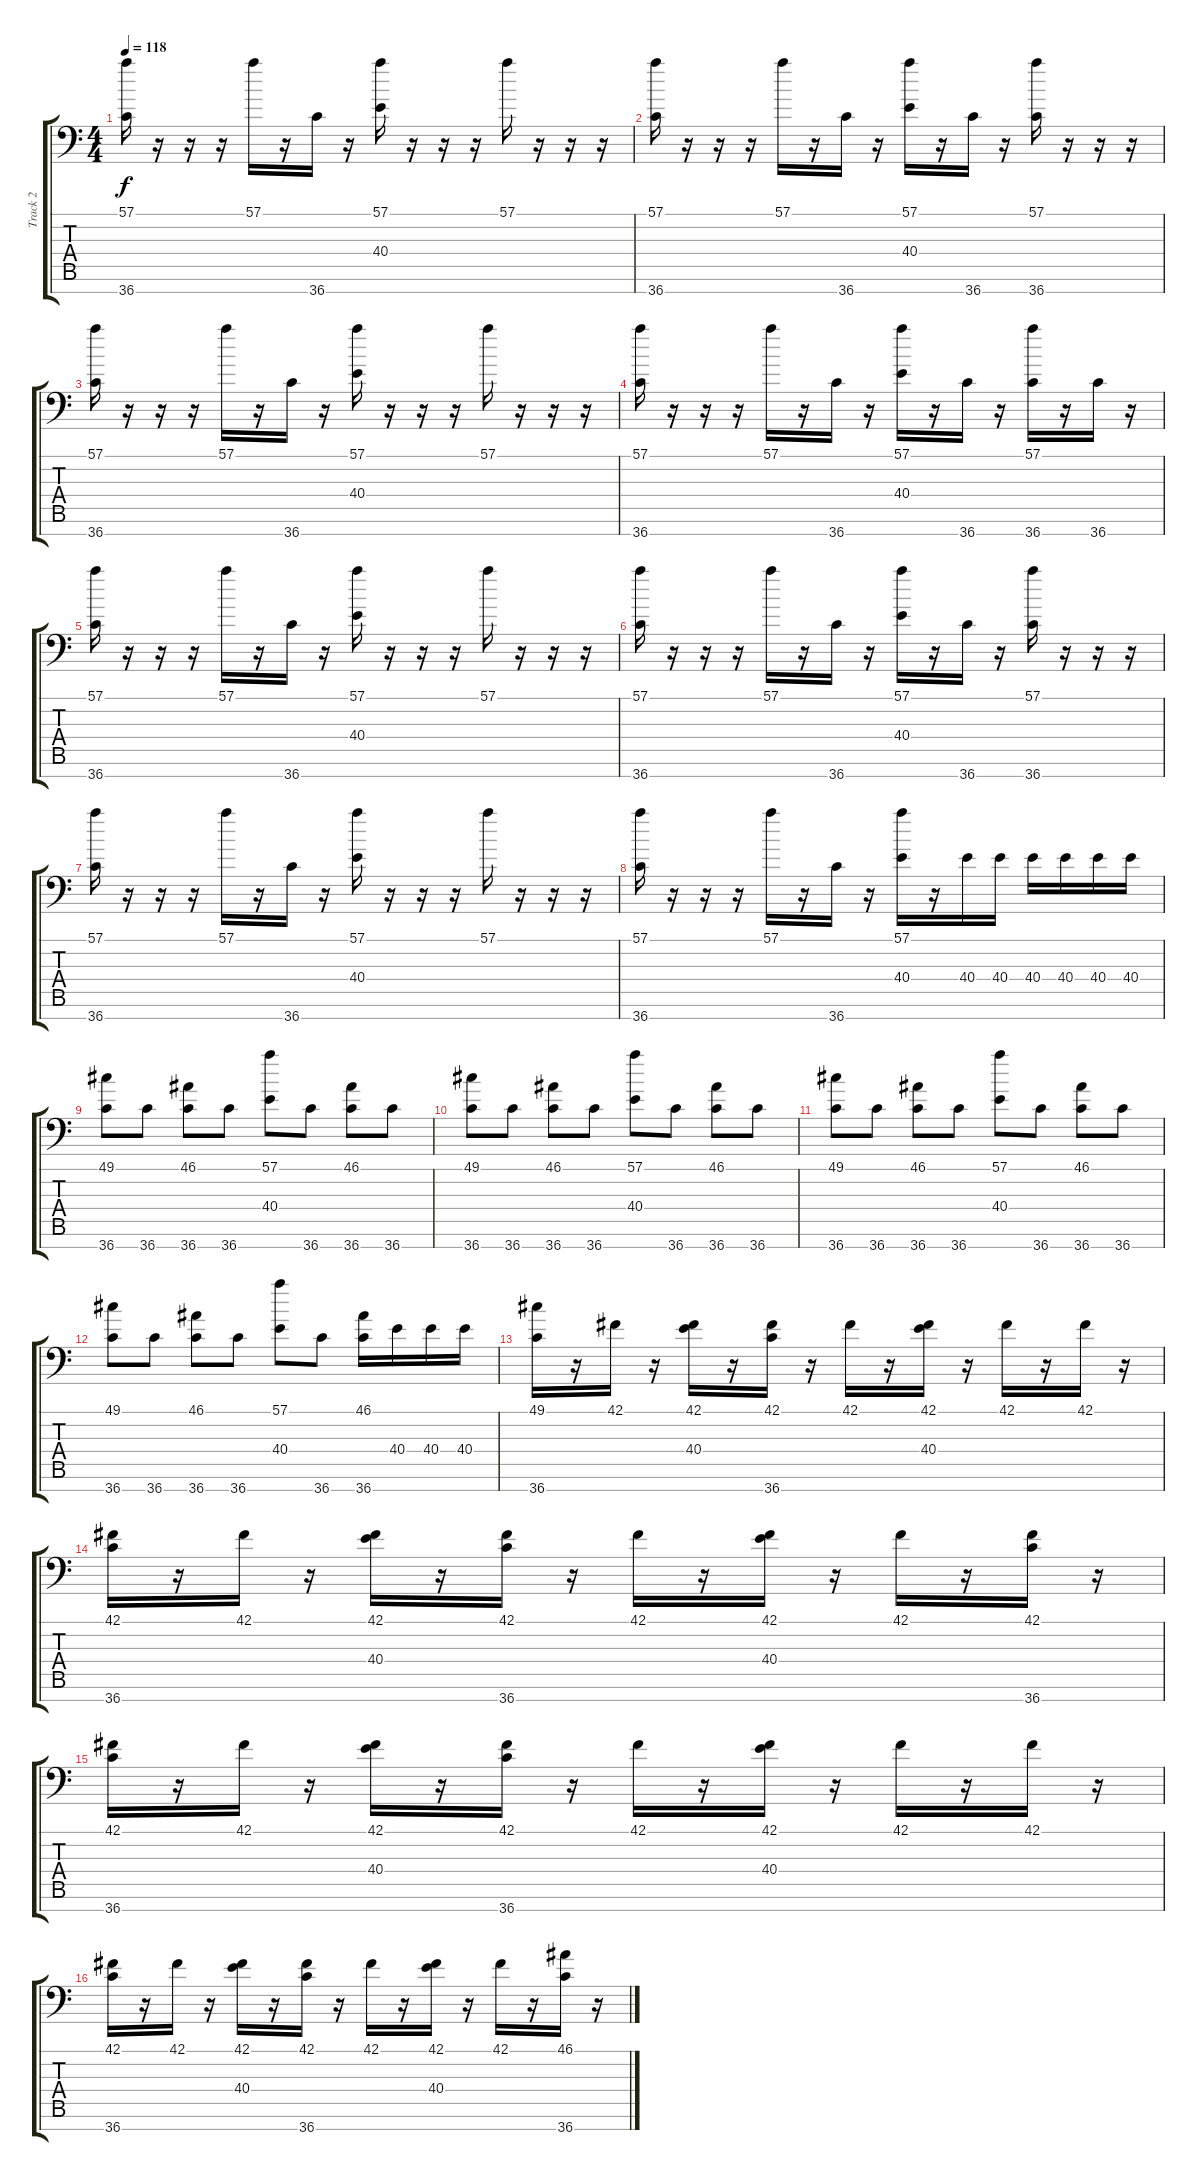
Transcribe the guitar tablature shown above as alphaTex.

\track ("Track 2" "Track 2") {instrument acousticgrandpiano}
\staff {score tabs}
\tuning (C-1 C-1 C-1 C-1 C-1 C-1 C-1) {hide}
\ts (4 4)
\tempo 118
\clef f4
\ks c
(57.1 36.7).16{dy f} r.16 r.16 r.16 57.1.16 r.16 36.7.16 r.16 (57.1 40.4).16 r.16 r.16 r.16 57.1.16 r.16 r.16 r.16 |
(57.1 36.7).16 r.16 r.16 r.16 57.1.16 r.16 36.7.16 r.16 (57.1 40.4).16 r.16 36.7.16 r.16 (57.1 36.7).16 r.16 r.16 r.16 |
(57.1 36.7).16 r.16 r.16 r.16 57.1.16 r.16 36.7.16 r.16 (57.1 40.4).16 r.16 r.16 r.16 57.1.16 r.16 r.16 r.16 |
(57.1 36.7).16 r.16 r.16 r.16 57.1.16 r.16 36.7.16 r.16 (57.1 40.4).16 r.16 36.7.16 r.16 (57.1 36.7).16 r.16 36.7.16 r.16 |
(57.1 36.7).16 r.16 r.16 r.16 57.1.16 r.16 36.7.16 r.16 (57.1 40.4).16 r.16 r.16 r.16 57.1.16 r.16 r.16 r.16 |
(57.1 36.7).16 r.16 r.16 r.16 57.1.16 r.16 36.7.16 r.16 (57.1 40.4).16 r.16 36.7.16 r.16 (57.1 36.7).16 r.16 r.16 r.16 |
(57.1 36.7).16 r.16 r.16 r.16 57.1.16 r.16 36.7.16 r.16 (57.1 40.4).16 r.16 r.16 r.16 57.1.16 r.16 r.16 r.16 |
(57.1 36.7).16 r.16 r.16 r.16 57.1.16 r.16 36.7.16 r.16 (57.1 40.4).16 r.16 40.4.16 40.4.16 40.4.16 40.4.16 40.4.16 40.4.16 |
(49.1 36.7).8 36.7.8 (46.1 36.7).8 36.7.8 (57.1 40.4).8 36.7.8 (46.1 36.7).8 36.7.8 |
(49.1 36.7).8 36.7.8 (46.1 36.7).8 36.7.8 (57.1 40.4).8 36.7.8 (46.1 36.7).8 36.7.8 |
(49.1 36.7).8 36.7.8 (46.1 36.7).8 36.7.8 (57.1 40.4).8 36.7.8 (46.1 36.7).8 36.7.8 |
(49.1 36.7).8 36.7.8 (46.1 36.7).8 36.7.8 (57.1 40.4).8 36.7.8 (46.1 36.7).16 40.4.16 40.4.16 40.4.16 |
(49.1 36.7).16 r.16 42.1.16 r.16 (42.1 40.4).16 r.16 (42.1 36.7).16 r.16 42.1.16 r.16 (42.1 40.4).16 r.16 42.1.16 r.16 42.1.16 r.16 |
(42.1 36.7).16 r.16 42.1.16 r.16 (42.1 40.4).16 r.16 (42.1 36.7).16 r.16 42.1.16 r.16 (42.1 40.4).16 r.16 42.1.16 r.16 (42.1 36.7).16 r.16 |
(42.1 36.7).16 r.16 42.1.16 r.16 (42.1 40.4).16 r.16 (42.1 36.7).16 r.16 42.1.16 r.16 (42.1 40.4).16 r.16 42.1.16 r.16 42.1.16 r.16 |
(42.1 36.7).16 r.16 42.1.16 r.16 (42.1 40.4).16 r.16 (42.1 36.7).16 r.16 42.1.16 r.16 (42.1 40.4).16 r.16 42.1.16 r.16 (46.1 36.7).16 r.16
